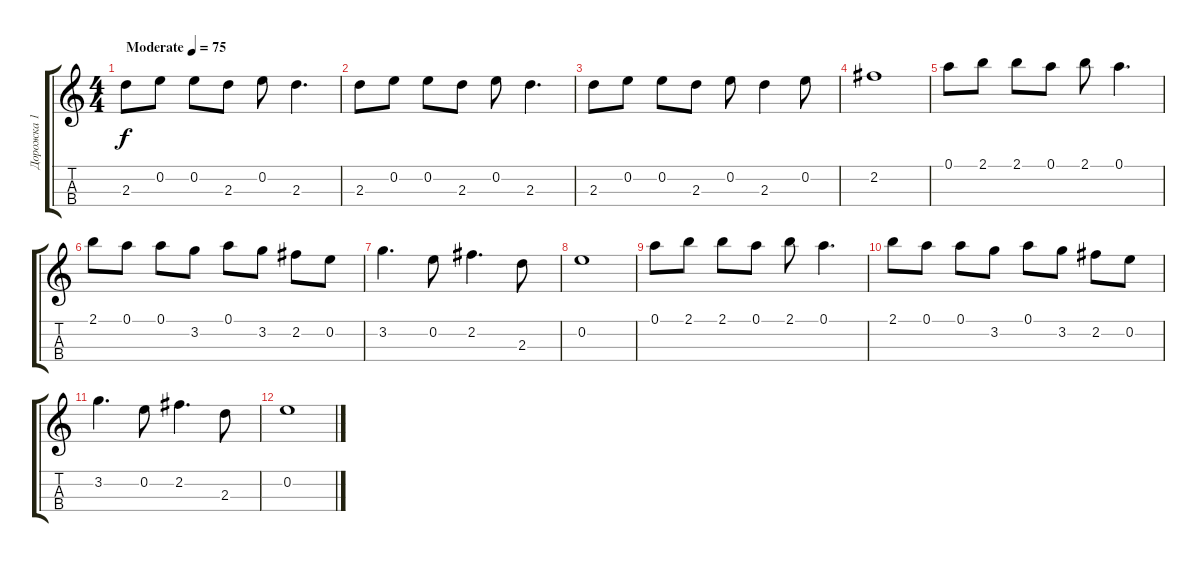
\track ("Дорожка 1" "Дорожка 1") {instrument acousticguitarsteel}
\staff {score tabs}
\tuning (A4 E4 C4 G3) {hide}
\ts (4 4)
\tempo (75 "Moderate")
\clef g2
\ks c
2.3.8{dy f instrument acousticguitarsteel} 0.2.8 0.2.8 2.3.8 0.2.8 2.3.4{d} |
2.3.8 0.2.8 0.2.8 2.3.8 0.2.8 2.3.4{d} |
2.3.8 0.2.8 0.2.8 2.3.8 0.2.8 2.3.4 0.2.8 |
2.2.1 |
0.1.8 2.1.8 2.1.8 0.1.8 2.1.8 0.1.4{d} |
2.1.8 0.1.8 0.1.8 3.2.8 0.1.8 3.2.8 2.2.8 0.2.8 |
3.2.4{d} 0.2.8 2.2.4{d} 2.3.8 |
0.2.1 |
0.1.8 2.1.8 2.1.8 0.1.8 2.1.8 0.1.4{d} |
2.1.8 0.1.8 0.1.8 3.2.8 0.1.8 3.2.8 2.2.8 0.2.8 |
3.2.4{d} 0.2.8 2.2.4{d} 2.3.8 |
0.2.1
